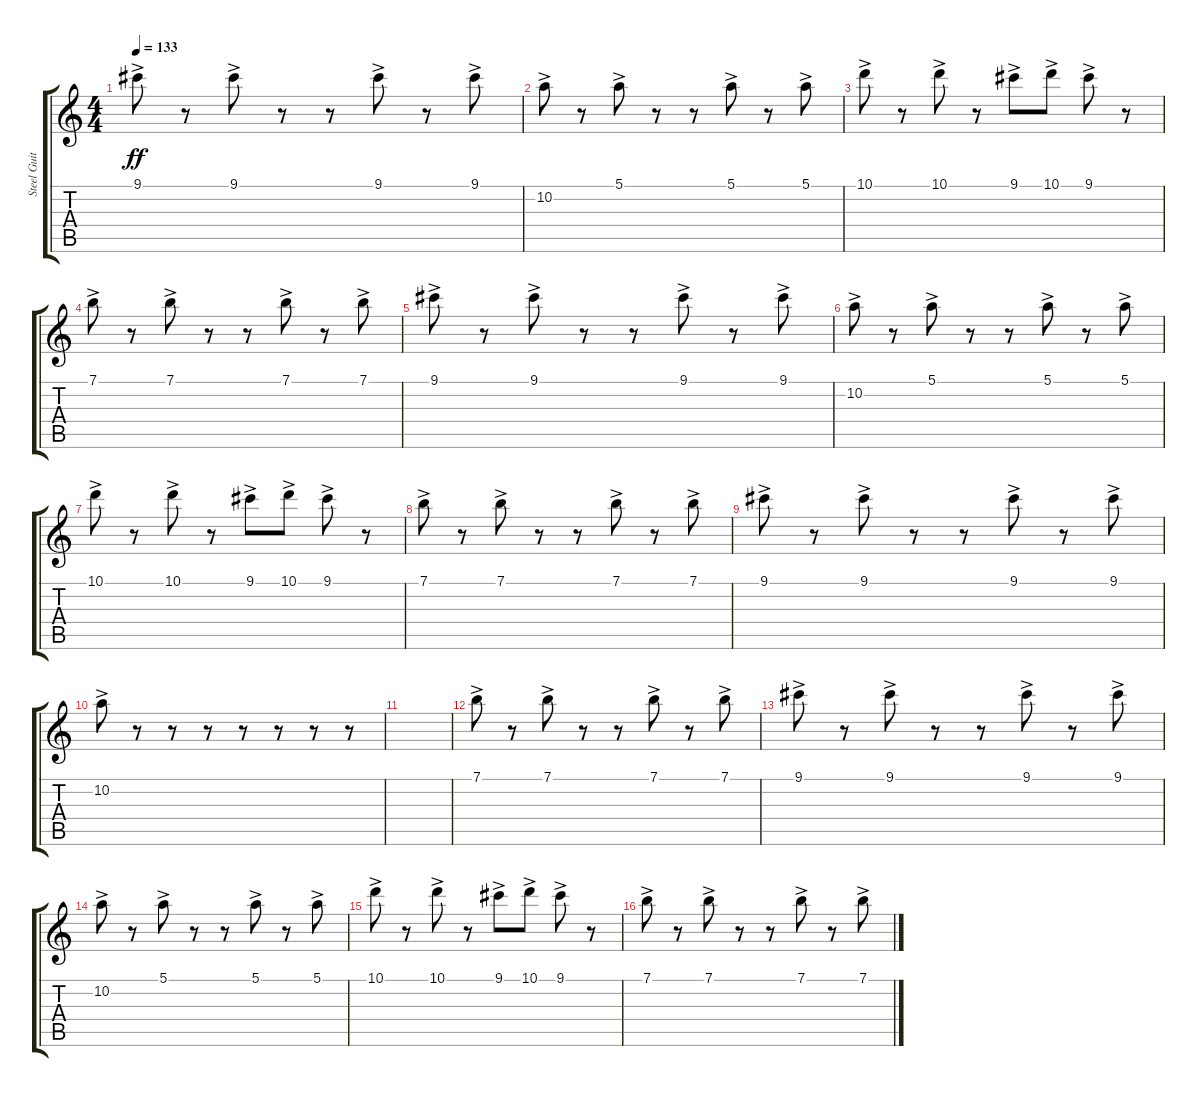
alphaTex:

\track ("Steel Guitar" "Steel Guit") {instrument acousticguitarsteel}
\staff {score tabs}
\tuning (E4 B3 G3 D3 A2 D2) {hide}
\ts (4 4)
\tempo 133
\clef g2
\ks c
9.1{ac}.8{dy ff} r.8 9.1{ac}.8 r.8 r.8 9.1{ac}.8 r.8 9.1{ac}.8 |
10.2{ac}.8 r.8 5.1{ac}.8 r.8 r.8 5.1{ac}.8 r.8 5.1{ac}.8 |
10.1{ac}.8 r.8 10.1{ac}.8 r.8 9.1{ac}.8 10.1{ac}.8 9.1{ac}.8 r.8 |
7.1{ac}.8 r.8 7.1{ac}.8 r.8 r.8 7.1{ac}.8 r.8 7.1{ac}.8 |
9.1{ac}.8 r.8 9.1{ac}.8 r.8 r.8 9.1{ac}.8 r.8 9.1{ac}.8 |
10.2{ac}.8 r.8 5.1{ac}.8 r.8 r.8 5.1{ac}.8 r.8 5.1{ac}.8 |
10.1{ac}.8 r.8 10.1{ac}.8 r.8 9.1{ac}.8 10.1{ac}.8 9.1{ac}.8 r.8 |
7.1{ac}.8 r.8 7.1{ac}.8 r.8 r.8 7.1{ac}.8 r.8 7.1{ac}.8 |
9.1{ac}.8 r.8 9.1{ac}.8 r.8 r.8 9.1{ac}.8 r.8 9.1{ac}.8 |
10.2{ac}.8 r.8 r.8 r.8 r.8 r.8 r.8 r.8 |
|
7.1{ac}.8 r.8 7.1{ac}.8 r.8 r.8 7.1{ac}.8 r.8 7.1{ac}.8 |
9.1{ac}.8 r.8 9.1{ac}.8 r.8 r.8 9.1{ac}.8 r.8 9.1{ac}.8 |
10.2{ac}.8 r.8 5.1{ac}.8 r.8 r.8 5.1{ac}.8 r.8 5.1{ac}.8 |
10.1{ac}.8 r.8 10.1{ac}.8 r.8 9.1{ac}.8 10.1{ac}.8 9.1{ac}.8 r.8 |
7.1{ac}.8 r.8 7.1{ac}.8 r.8 r.8 7.1{ac}.8 r.8 7.1{ac}.8
